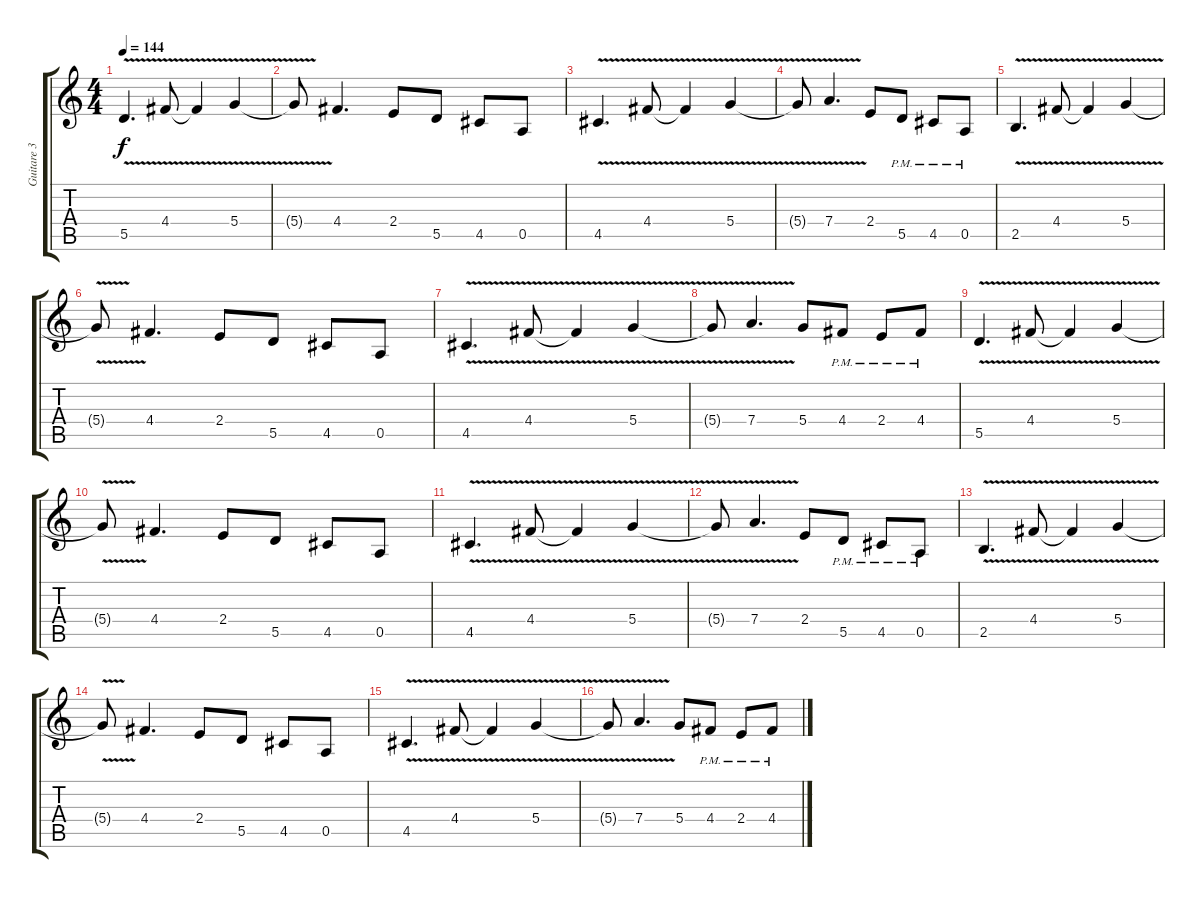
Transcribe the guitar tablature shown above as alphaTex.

\track ("Guitare 3 " "Guitare 3 ") {instrument distortionguitar}
\staff {score tabs}
\tuning (E4 B3 G3 D3 A2 E2) {hide}
\ts (4 4)
\tempo 144
\clef g2
\ks c
5.5{v}.4{d dy f} 4.4{v}.8 4.4{t}.4 5.4{v}.4 |
5.4{t}.8 4.4.4{d} 2.4.8 5.5.8 4.5.8 0.5.8 |
4.5{v}.4{d} 4.4{v}.8 4.4{t}.4 5.4{v}.4 |
5.4{t}.8 7.4{v}.4{d} 2.4.8 5.5{pm}.8 4.5{pm}.8 0.5{pm}.8 |
2.5{v}.4{d} 4.4{v}.8 4.4{t}.4 5.4{v}.4 |
5.4{t}.8 4.4.4{d} 2.4.8 5.5.8 4.5.8 0.5.8 |
4.5{v}.4{d} 4.4{v}.8 4.4{t}.4 5.4{v}.4 |
5.4{t}.8 7.4{v}.4{d} 5.4.8 4.4{pm}.8 2.4{pm}.8 4.4{pm}.8 |
5.5{v}.4{d} 4.4{v}.8 4.4{t}.4 5.4{v}.4 |
5.4{t}.8 4.4.4{d} 2.4.8 5.5.8 4.5.8 0.5.8 |
4.5{v}.4{d} 4.4{v}.8 4.4{t}.4 5.4{v}.4 |
5.4{t}.8 7.4{v}.4{d} 2.4.8 5.5{pm}.8 4.5{pm}.8 0.5{pm}.8 |
2.5{v}.4{d} 4.4{v}.8 4.4{t}.4 5.4{v}.4 |
5.4{t}.8 4.4.4{d} 2.4.8 5.5.8 4.5.8 0.5.8 |
4.5{v}.4{d} 4.4{v}.8 4.4{t}.4 5.4{v}.4 |
5.4{t}.8 7.4{v}.4{d} 5.4.8 4.4{pm}.8 2.4{pm}.8 4.4{pm}.8
